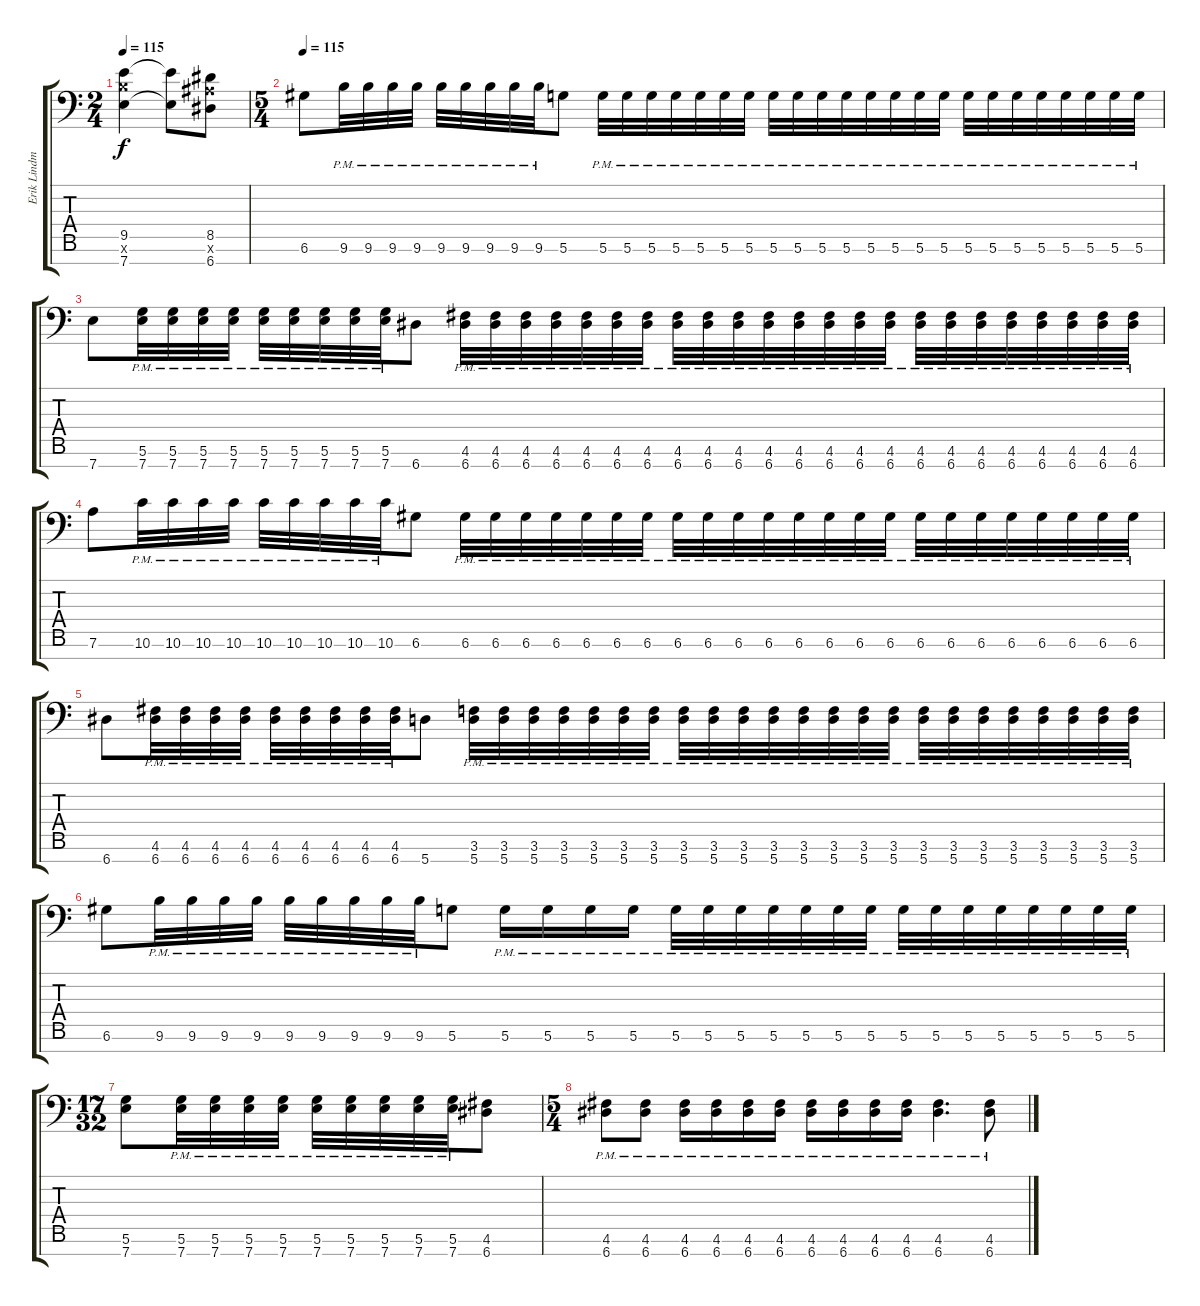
\track ("Erik Lindmark" "Erik Lindm") {instrument distortionguitar}
\staff {score tabs}
\tuning (D4 A3 F3 C3 G2 D2 A1) {hide}
\ts (2 4)
\tempo 115
\clef f4
\ks c
(9.5 9.6{x} 7.7).4{dy f} (9.5{t} 7.7{t}).8 (8.5 8.6{x} 6.7).8 |
\ts (5 4)
\tempo 115
6.6.8 9.6{pm}.32 9.6{pm}.32 9.6{pm}.32 9.6{pm}.32 9.6{pm}.32 9.6{pm}.32 9.6{pm}.32 9.6{pm}.32 9.6{pm}.32 5.6.8 5.6{pm}.32 5.6{pm}.32 5.6{pm}.32 5.6{pm}.32 5.6{pm}.32 5.6{pm}.32 5.6{pm}.32 5.6{pm}.32 5.6{pm}.32 5.6{pm}.32 5.6{pm}.32 5.6{pm}.32 5.6{pm}.32 5.6{pm}.32 5.6{pm}.32 5.6{pm}.32 5.6{pm}.32 5.6{pm}.32 5.6{pm}.32 5.6{pm}.32 5.6{pm}.32 5.6{pm}.32 5.6{pm}.32 |
7.7.8 (5.6{pm} 7.7{pm}).32 (5.6{pm} 7.7{pm}).32 (5.6{pm} 7.7{pm}).32 (5.6{pm} 7.7{pm}).32 (5.6{pm} 7.7{pm}).32 (5.6{pm} 7.7{pm}).32 (5.6{pm} 7.7{pm}).32 (5.6{pm} 7.7{pm}).32 (5.6{pm} 7.7{pm}).32 6.7.8 (4.6{pm} 6.7{pm}).32 (4.6{pm} 6.7{pm}).32 (4.6{pm} 6.7{pm}).32 (4.6{pm} 6.7{pm}).32 (4.6{pm} 6.7{pm}).32 (4.6{pm} 6.7{pm}).32 (4.6{pm} 6.7{pm}).32 (4.6{pm} 6.7{pm}).32 (4.6{pm} 6.7{pm}).32 (4.6{pm} 6.7{pm}).32 (4.6{pm} 6.7{pm}).32 (4.6{pm} 6.7{pm}).32 (4.6{pm} 6.7{pm}).32 (4.6{pm} 6.7{pm}).32 (4.6{pm} 6.7{pm}).32 (4.6{pm} 6.7{pm}).32 (4.6{pm} 6.7{pm}).32 (4.6{pm} 6.7{pm}).32 (4.6{pm} 6.7{pm}).32 (4.6{pm} 6.7{pm}).32 (4.6{pm} 6.7{pm}).32 (4.6{pm} 6.7{pm}).32 (4.6{pm} 6.7{pm}).32 |
7.6.8 10.6{pm}.32 10.6{pm}.32 10.6{pm}.32 10.6{pm}.32 10.6{pm}.32 10.6{pm}.32 10.6{pm}.32 10.6{pm}.32 10.6{pm}.32 6.6.8 6.6{pm}.32 6.6{pm}.32 6.6{pm}.32 6.6{pm}.32 6.6{pm}.32 6.6{pm}.32 6.6{pm}.32 6.6{pm}.32 6.6{pm}.32 6.6{pm}.32 6.6{pm}.32 6.6{pm}.32 6.6{pm}.32 6.6{pm}.32 6.6{pm}.32 6.6{pm}.32 6.6{pm}.32 6.6{pm}.32 6.6{pm}.32 6.6{pm}.32 6.6{pm}.32 6.6{pm}.32 6.6{pm}.32 |
6.7.8 (4.6{pm} 6.7{pm}).32 (4.6{pm} 6.7{pm}).32 (4.6{pm} 6.7{pm}).32 (4.6{pm} 6.7{pm}).32 (4.6{pm} 6.7{pm}).32 (4.6{pm} 6.7{pm}).32 (4.6{pm} 6.7{pm}).32 (4.6{pm} 6.7{pm}).32 (4.6{pm} 6.7{pm}).32 5.7.8 (3.6{pm} 5.7{pm}).32 (3.6{pm} 5.7{pm}).32 (3.6{pm} 5.7{pm}).32 (3.6{pm} 5.7{pm}).32 (3.6{pm} 5.7{pm}).32 (3.6{pm} 5.7{pm}).32 (3.6{pm} 5.7{pm}).32 (3.6{pm} 5.7{pm}).32 (3.6{pm} 5.7{pm}).32 (3.6{pm} 5.7{pm}).32 (3.6{pm} 5.7{pm}).32 (3.6{pm} 5.7{pm}).32 (3.6{pm} 5.7{pm}).32 (3.6{pm} 5.7{pm}).32 (3.6{pm} 5.7{pm}).32 (3.6{pm} 5.7{pm}).32 (3.6{pm} 5.7{pm}).32 (3.6{pm} 5.7{pm}).32 (3.6{pm} 5.7{pm}).32 (3.6{pm} 5.7{pm}).32 (3.6{pm} 5.7{pm}).32 (3.6{pm} 5.7{pm}).32 (3.6{pm} 5.7{pm}).32 |
6.6.8 9.6{pm}.32 9.6{pm}.32 9.6{pm}.32 9.6{pm}.32 9.6{pm}.32 9.6{pm}.32 9.6{pm}.32 9.6{pm}.32 9.6{pm}.32 5.6.8 5.6{pm}.16 5.6{pm}.16 5.6{pm}.16 5.6{pm}.16 5.6{pm}.32 5.6{pm}.32 5.6{pm}.32 5.6{pm}.32 5.6{pm}.32 5.6{pm}.32 5.6{pm}.32 5.6{pm}.32 5.6{pm}.32 5.6{pm}.32 5.6{pm}.32 5.6{pm}.32 5.6{pm}.32 5.6{pm}.32 5.6{pm}.32 |
\ts (17 32)
(5.6 7.7).8 (5.6{pm} 7.7{pm}).32 (5.6{pm} 7.7{pm}).32 (5.6{pm} 7.7{pm}).32 (5.6{pm} 7.7{pm}).32 (5.6{pm} 7.7{pm}).32 (5.6{pm} 7.7{pm}).32 (5.6{pm} 7.7{pm}).32 (5.6{pm} 7.7{pm}).32 (5.6{pm} 7.7{pm}).32 (4.6 6.7).8 |
\ts (5 4)
(4.6{pm} 6.7{pm}).8 (4.6{pm} 6.7{pm}).8 (4.6{pm} 6.7{pm}).16 (4.6{pm} 6.7{pm}).16 (4.6{pm} 6.7{pm}).16 (4.6{pm} 6.7{pm}).16 (4.6{pm} 6.7{pm}).16 (4.6{pm} 6.7{pm}).16 (4.6{pm} 6.7{pm}).16 (4.6{pm} 6.7{pm}).16 (4.6{pm} 6.7{pm}).4{d} (4.6{pm} 6.7{pm}).8
